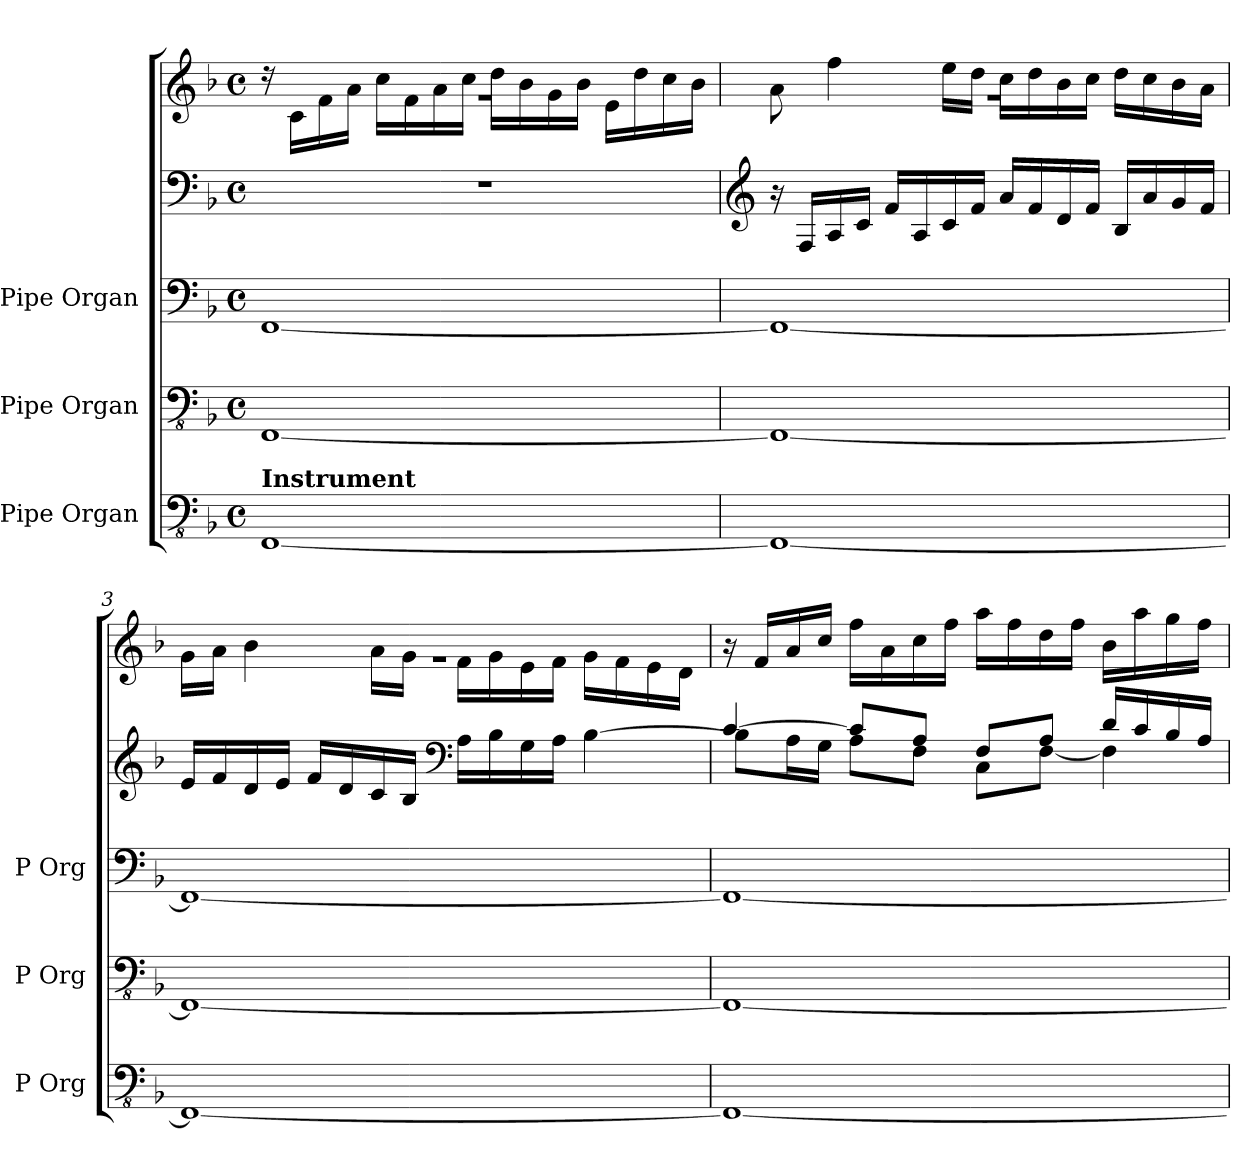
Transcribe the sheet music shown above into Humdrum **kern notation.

**kern	**kern	**kern	**kern	**kern
*part3	*part2	*part1	*part1	*part1
*staff5	*staff4	*staff3	*staff2	*staff1
*I"Pipe Organ	*I"Pipe Organ	*I"Pipe Organ	*	*
*I'P Org	*I'P Org	*I'P Org	*	*
*clefFv4	*clefFv4	*clefF4	*clefF4	*clefG2
*k[b-]	*k[b-]	*k[b-]	*k[b-]	*k[b-]
*M4/4	*M4/4	*M4/4	*M4/4	*M4/4
*met(c)	*met(c)	*met(c)	*met(c)	*met(c)
*MM72	*MM72	*MM72	*MM72	*MM72
=1	=1	=1	=1	=1
*	*	*	*	*^
!LO:TX:a:B:t=Instrument	!	!	!	!	!
[1FFF	[1FFF	[1FF	1r	1rg	16rdd
.	.	.	.	.	16c\LL
.	.	.	.	.	16f\
.	.	.	.	.	16a\JJ
.	.	.	.	.	16cc\LL
.	.	.	.	.	16f\
.	.	.	.	.	16a\
.	.	.	.	.	16cc\JJ
.	.	.	.	.	16dd\LL
.	.	.	.	.	16b-\
.	.	.	.	.	16g\
.	.	.	.	.	16b-\JJ
.	.	.	.	.	16e\LL
.	.	.	.	.	16dd\
.	.	.	.	.	16cc\
.	.	.	.	.	16b-\JJ
=2	=2	=2	=2	=2	=2
*	*	*	*clefG2	*	*
1FFF_	1FFF_	1FF_	16r	1rg	8a\
.	.	.	16F/LL	.	.
.	.	.	16A/	.	4ff\
.	.	.	16c/JJ	.	.
.	.	.	16f/LL	.	.
.	.	.	16A/	.	.
.	.	.	16c/	.	16ee\LL
.	.	.	16f/JJ	.	16dd\JJ
.	.	.	16a/LL	.	16cc\LL
.	.	.	16f/	.	16dd\
.	.	.	16d/	.	16b-\
.	.	.	16f/JJ	.	16cc\JJ
.	.	.	16B-/LL	.	16dd\LL
.	.	.	16a/	.	16cc\
.	.	.	16g/	.	16b-\
.	.	.	16f/JJ	.	16a\JJ
=3	=3	=3	=3	=3	=3
1FFF_	1FFF_	1FF_	16e/LL	1rg	16g\LL
.	.	.	16f/	.	16a\JJ
.	.	.	16d/	.	4b-\
.	.	.	16e/JJ	.	.
.	.	.	16f/LL	.	.
.	.	.	16d/	.	.
.	.	.	16c/	.	16a\LL
.	.	.	16B-/JJ	.	16g\JJ
*	*	*	*clefF4	*	*
.	.	.	16A\LL	.	16f\LL
.	.	.	16B-\	.	16g\
.	.	.	16G\	.	16e\
.	.	.	16A\JJ	.	16f\JJ
.	.	.	[4B-\	.	16g\LL
.	.	.	.	.	16f\
.	.	.	.	.	16e\
.	.	.	.	.	16d\JJ
*	*	*	*	*v	*v
!!LO:LB:g=z
=4	=4	=4	=4	=4
*	*	*	*^	*
1FFF_	1FFF_	1FF_	[4c/	8B-\L]	16r
.	.	.	.	.	16f/LL
.	.	.	.	16A\L	16a/
.	.	.	.	16G\JJ	16cc/JJ
.	.	.	8c/L]	8A\L	16ff\LL
.	.	.	.	.	16a\
.	.	.	8A/J	8F\J	16cc\
.	.	.	.	.	16ff\JJ
.	.	.	8F/L	8C\L	16aa\LL
.	.	.	.	.	16ff\
.	.	.	8A/J	[8F\J	16dd\
.	.	.	.	.	16ff\JJ
.	.	.	16d/LL	4F\]	16b-\LL
.	.	.	16c/	.	16aa\
.	.	.	16B-/	.	16gg\
.	.	.	16A/JJ	.	16ff\JJ
*	*	*	*v	*v	*
=	=	=	=	=
*-	*-	*-	*-	*-
